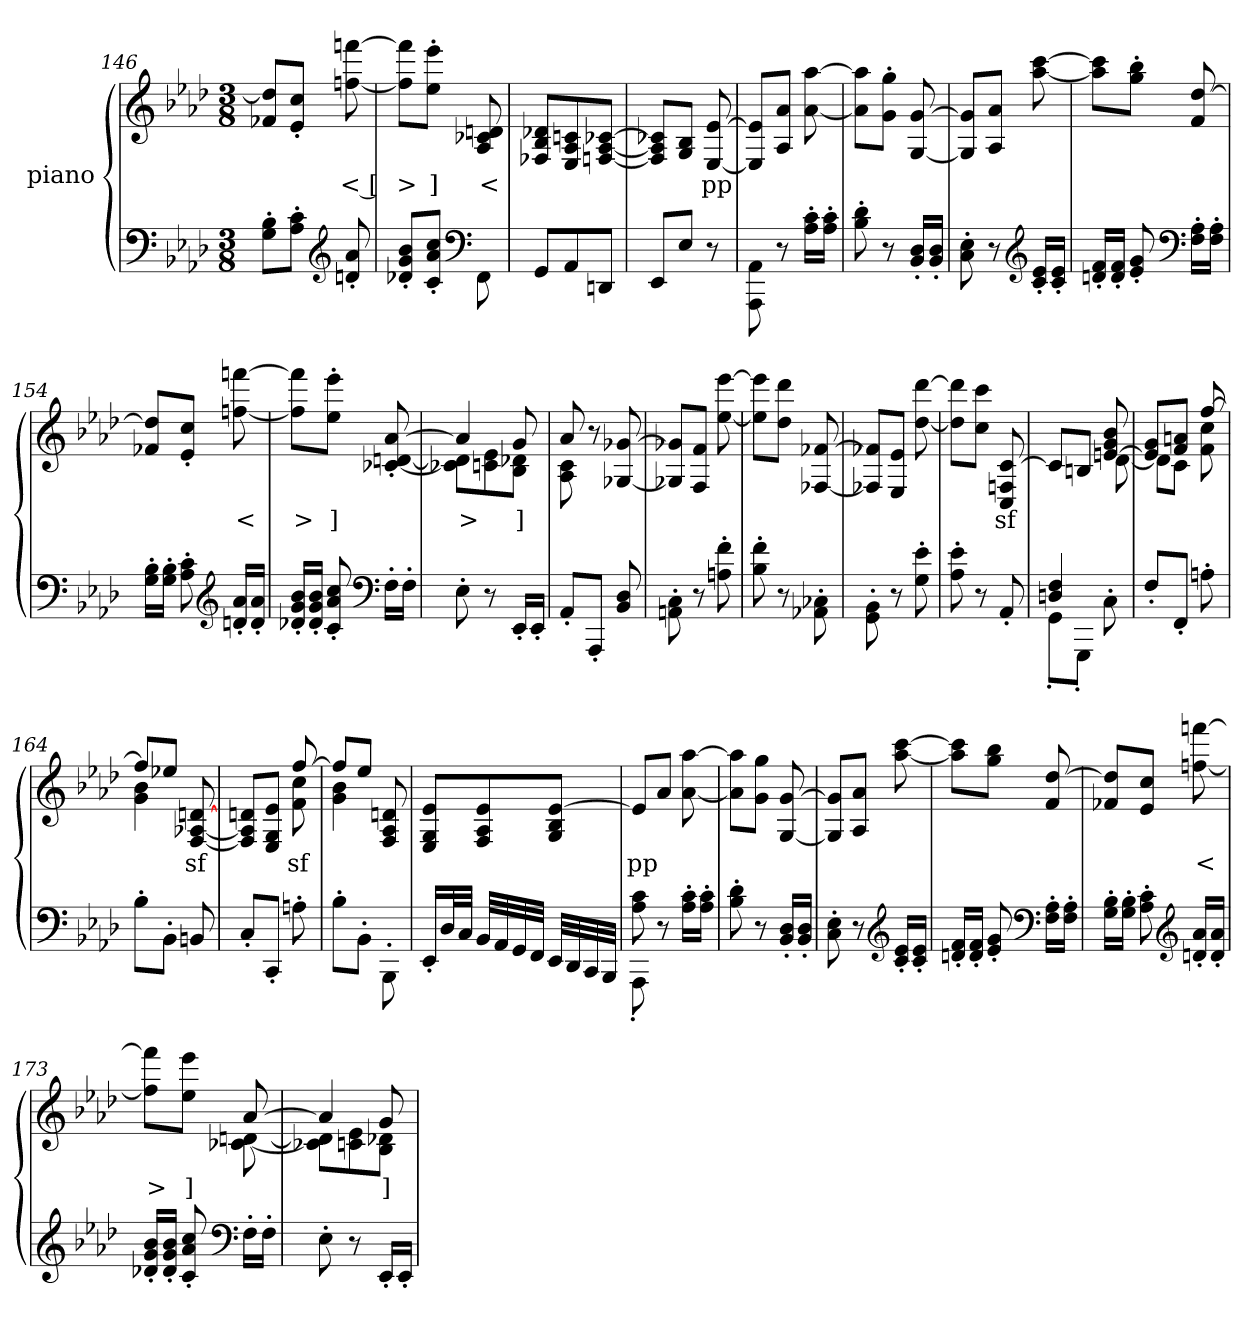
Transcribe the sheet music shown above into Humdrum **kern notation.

**kern	**kern	**text
*part2	*part1	*part1
*staff2	*staff1	*staff1
*	*I"piano	*
*clefF4	*clefG2	*
*k[b-e-a-d-]	*k[b-e-a-d-]	*
*M3/8	*M3/8	*
=146	=146	=146
8G'> 8B-'>L	8f-X 8dd-]L	.
8A-'> 8c'>J	8e-'> 8cc'>J	.
*clefG2	*	*
8dn'> 8a-'>	[8ffn [8fffn	< [
=147	=147	=147
8d-X'> 8g'> 8b-'>L	8ff] 8fff]L	>
8c'> 8a-'> 8cc'>J	8ee-'> 8eee-'>J	]
*clefF4	*	*
8FF\	8A- 8c-X 8dn	<
=148	=148	=148
8GGL	8F-X 8B- 8d-XL	.
8AA-	8E- 8A- 8cn	.
8DDnJ	[8Fn [8A- [8c-XJ	.
=149	=149	=149
8EE-L	8F] 8A-] 8c-X]L	.
8E-J	8G 8B-J	.
8r	[8E- [8e-	pp
=150	=150	=150
8AAA-\ 8AA-\	8E-] 8e-]L	.
8r	8A- 8a-J	.
16A-'> 16c'>LL	[8a- [8aa-	.
16A-'> 16c'>JJ	.	.
=151	=151	=151
8B-'> 8d-'>	8a-] 8aa-]L	.
8r	8g'> 8gg'>J	.
16BB-'> 16D-'>LL	[8G [8g	.
16BB-'> 16D-'>JJ	.	.
=152	=152	=152
8C'> 8E-'>	8G] 8g]L	.
8r	8A- 8a-J	.
*clefG2	*	*
16c'> 16e-'>LL	[8aa- [8ccc	.
16c'> 16e-'>JJ	.	.
=153	=153	=153
16dn'> 16f'>LL	8aa-] 8ccc]L	.
16d'> 16f'>JJ	.	.
8e-'> 8g'>	8gg'> 8bb-'>J	.
*clefF4	*	*
16F'> 16A-'>LL	8f [8dd-	.
16F'> 16A-'>JJ	.	.
=154	=154	=154
16G'> 16B-'>LL	8f-X 8dd-]L	.
16G'> 16B-'>JJ	.	.
8A-'> 8c'>	8e-'> 8cc'>J	.
*clefG2	*	*
16dn'> 16a-'>LL	[8ffn [8fffn	<
16d'> 16a-'>JJ	.	.
=155	=155	=155
16d-X'> 16g'> 16b-'>LL	8ff] 8fff]L	>
16d-'> 16g'> 16b-'>JJ	.	.
8c'> 8a-'> 8cc'>	8ee-'> 8eee-'>J	]
*clefF4	*	*
16F'>LL	[8c-X'> [8dn'> [8a-'>	.
16F'>JJ	.	.
=156	=156	=156
*	*^	*
8E-'>	4a-]	8c-X] 8dn]L	>
8r	.	8cn 8e-	.
16EE-'>LL	8g	8B- 8d-XJ	]
16EE-'>JJ	.	.	.
=157	=157	=157	=157
8AA-'>L	8a-	8A- 8c	.
8AAA-'>J	8r	4ryy	.
8BB- 8D-	[8g-X [8G-X	.	.
*	*v	*v	*
=158	=158	=158
8AAn\'> 8C\'>	8G-X] 8g-X]L	.
8r	8F 8fJ	.
8An'> 8f'>	[8ee- [8eee-	.
=159	=159	=159
8B-'> 8f'>	8ee-] 8eee-]L	.
8r	8dd- 8ddd-J	.
8AA-X\'> 8C-X\'>	[8F-X [8f-X	.
=160	=160	=160
8GG\'> 8BB-\'>	8F-X] 8f-X]L	.
8r	8E- 8e-J	.
8G'> 8e-'>	[8dd- [8ddd-	.
=161	=161	=161
*^	*	*
8A-'> 8e-'>	4ryy	8dd-] 8ddd-]L	.
8r	.	8cc 8cccJ	.
8ryy	8AA-'>	[8c 8C 8Fn	sf
=162	=162	=162	=162
*	*	*^	*
4Dn 4F	8GG'>L	4ryy	8cL]	.
.	8GGG'>J	.	8BnJ	.
8ryy	8C'>\	[8en 8g 8b-	[8d-	.
*v	*v	*	*	*
=163	=163	=163	=163
8F'>L	8en] 8gL	8d-L]	.
8FF'>J	8f 8anJ	8cJ	.
8An'>	[8ff	8f 8cc	.
=164	=164	=164	=164
8B-'>L	8ffL]	4g 4b-	.
8BB-'>J	8ee-XJ	.	.
8BBn	8ryy	[8dn [8F [8A-X	sf
=165	=165	=165	=165
*^	*	*	*
4ryy	8C'>L	4ryy	8dn 8F] 8A-]L	.
.	8CC'>J	.	8e- 8E- 8GJ	.
8An'>	8ryy	[8ff	8f 8cc	sf
*v	*v	*	*	*
=166	=166	=166	=166
8B-'>L	8ffL]	4g 4b-	.
8BB-'>J	8ee-J	.	.
8BBB-'>\	8F 8A- 8dn	8ryy	.
*	*v	*v	*
=167	=167	=167
16EE-'>LL	8e- 8E- 8GL	.
32D-L	.	.
32CJJJ	.	.
32BB-LLL	8e- 8F 8A-	.
32AA-	.	.
32GG	.	.
32FFJJJ	.	.
32EE-LLL	[8e- 8G 8B-J	.
32DD-	.	.
32CC	.	.
32BBB-JJJ	.	.
=168	=168	=168
*^	*	*
8A-\ 8c\	8AAA-'>	8e-L]	pp
8r	4ryy	8a-J	.
16A-'> 16c'>LL	.	[8a- [8aa-	.
16A-'> 16c'>JJ	.	.	.
*v	*v	*	*
=169	=169	=169
8B-'> 8d-'>	8a-] 8aa-]L	.
8r	8g 8ggJ	.
16BB-'> 16D-'>LL	[8G [8g	.
16BB-'> 16D-'>JJ	.	.
=170	=170	=170
8C'> 8E-'>	8G] 8g]L	.
8r	8A- 8a-J	.
*clefG2	*	*
16c'> 16e-'>LL	[8aa- [8ccc	.
16c'> 16e-'>JJ	.	.
=171	=171	=171
16dn'> 16f'>LL	8aa-] 8ccc]L	.
16d'> 16f'>JJ	.	.
8e-'> 8g'>	8gg 8bb-J	.
*clefF4	*	*
16F'> 16A-'>LL	8f [8dd-	.
16F'> 16A-'>JJ	.	.
=172	=172	=172
16G'> 16B-'>LL	8f-X 8dd-]L	.
16G'> 16B-'>JJ	.	.
8A-'> 8c'>	8e- 8ccJ	.
*clefG2	*	*
16dn'> 16a-'>LL	[8ffn [8fffn	<
16d'> 16a-'>JJ	.	.
=173	=173	=173
*	*^	*
16d-X'> 16g'> 16b-'>LL	8ff] 8fff]L	4ryy	>
16d-'> 16g'> 16b-'>JJ	.	.	.
8c'> 8a-'> 8cc'>	8ee- 8eee-J	.	]
*clefF4	*	*	*
16F'>LL	[8a-	[8c-X [8dn	.
16F'>JJ	.	.	.
=174	=174	=174	=174
8E-'>	4a-]	8c-X] 8dn]L	.
8r	.	8cn 8e-	.
16EE-'>LL	8g	8B- 8d-XJ	]
16EE-'>JJ	.	.	.
*	*v	*v	*
=	=	=
*-	*-	*-
